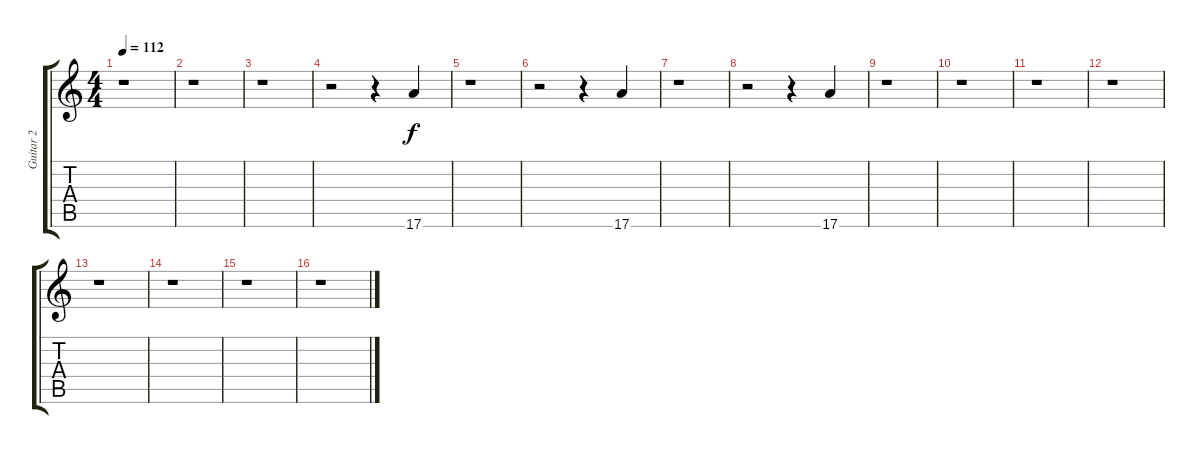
\track ("Guitar 2" "Guitar 2") {instrument distortionguitar}
\staff {score tabs}
\tuning (E4 B3 G3 D3 A2 E2) {hide}
\ts (4 4)
\tempo 112
\clef g2
\ks c
r.1{dy f instrument distortionguitar} |
r.1 |
r.1 |
r.2 r.4 17.6.4 |
r.1 |
r.2 r.4 17.6.4 |
r.1 |
r.2 r.4 17.6.4 |
r.1 |
r.1 |
r.1 |
r.1 |
r.1 |
r.1 |
r.1 |
r.1
